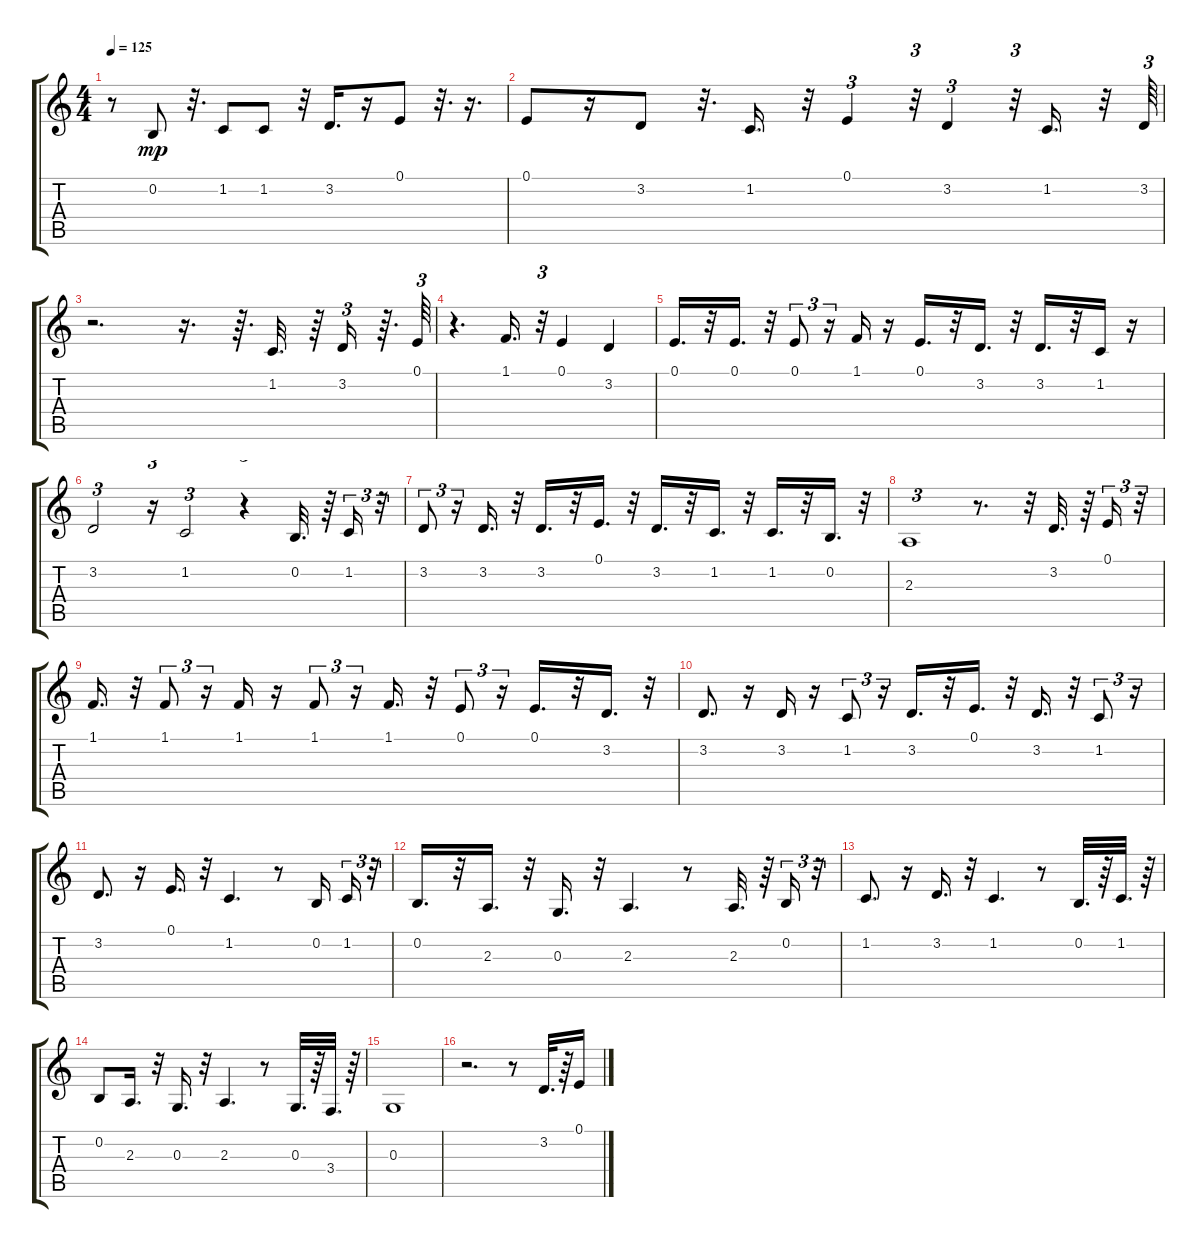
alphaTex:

\track "" {instrument flute}
\staff {score tabs}
\tuning (E4 B3 G3 D3 A2 E2) {hide}
\ts (4 4)
\tempo 125
\clef g2
\ks c
r.8{dy mp} 0.2.8 r.32{d} 1.2.8 1.2.8 r.32 3.2.16{d} r.16 0.1.8 r.32{d} r.16{d} |
0.1.8 r.16 3.2.8 r.32{d} 1.2.16{d} r.32 0.1.4{tu (3 2)} r.32{tu (3 2)} 3.2.4{tu (3 2)} r.32{tu (3 2)} 1.2.16{d} r.32 3.2.64{tu (3 2)} |
r.2{d} r.16{d} r.64{d} 1.2.32{d} r.64 3.2.16{tu (3 2)} r.64{d} 0.1.64{tu (3 2)} |
r.4{d} 1.1.16{d} r.32{tu (3 2)} 0.1.4 3.2.4 |
0.1.16{d} r.32 0.1.16{d} r.32 0.1.8{tu (3 2)} r.16{tu (3 2)} 1.1.16 r.16 0.1.16{d} r.32 3.2.16{d} r.32 3.2.16{d} r.32 1.2.16 r.16 |
3.2.2{tu (3 2)} r.16{tu (3 2)} 1.2.2{tu (3 2)} r.4{tu (3 2)} 0.2.32{d} r.64 1.2.16{tu (3 2)} r.32{tu (3 2)} |
3.2.8{tu (3 2)} r.16{tu (3 2)} 3.2.16{d} r.32 3.2.16{d} r.32 0.1.16{d} r.32 3.2.16{d} r.32 1.2.16{d} r.32 1.2.16{d} r.32 0.2.16{d} r.32 |
2.3.1{tu (3 2)} r.8{d} r.32{tu (3 2)} 3.2.32{d} r.64 0.1.16{tu (3 2)} r.32{tu (3 2)} |
1.1.16{d} r.32 1.1.8{tu (3 2)} r.16{tu (3 2)} 1.1.16 r.16 1.1.8{tu (3 2)} r.16{tu (3 2)} 1.1.16{d} r.32 0.1.8{tu (3 2)} r.16{tu (3 2)} 0.1.16{d} r.32 3.2.16{d} r.32 |
3.2.8{d} r.16 3.2.16 r.16 1.2.8{tu (3 2)} r.16{tu (3 2)} 3.2.16{d} r.32 0.1.16{d} r.32 3.2.16{d} r.32 1.2.8{tu (3 2)} r.16{tu (3 2)} |
3.2.8{d} r.16 0.1.16{d} r.32 1.2.4{d} r.8 0.2.16 1.2.16{tu (3 2)} r.32{tu (3 2)} |
0.2.16{d} r.32 2.3.16{d} r.32 0.3.16{d} r.32 2.3.4{d} r.8 2.3.32{d} r.64 0.2.16{tu (3 2)} r.32{tu (3 2)} |
1.2.8{d} r.16 3.2.16{d} r.32 1.2.4{d} r.8 0.2.32{d} r.64 1.2.32{d} r.64 |
0.2.8 2.3.16{d} r.32 0.3.16{d} r.32 2.3.4{d} r.8 0.3.32{d} r.64 3.4.32{d} r.64 |
0.3.1 |
r.2{d} r.8 3.2.32{d} r.64 0.1.16
